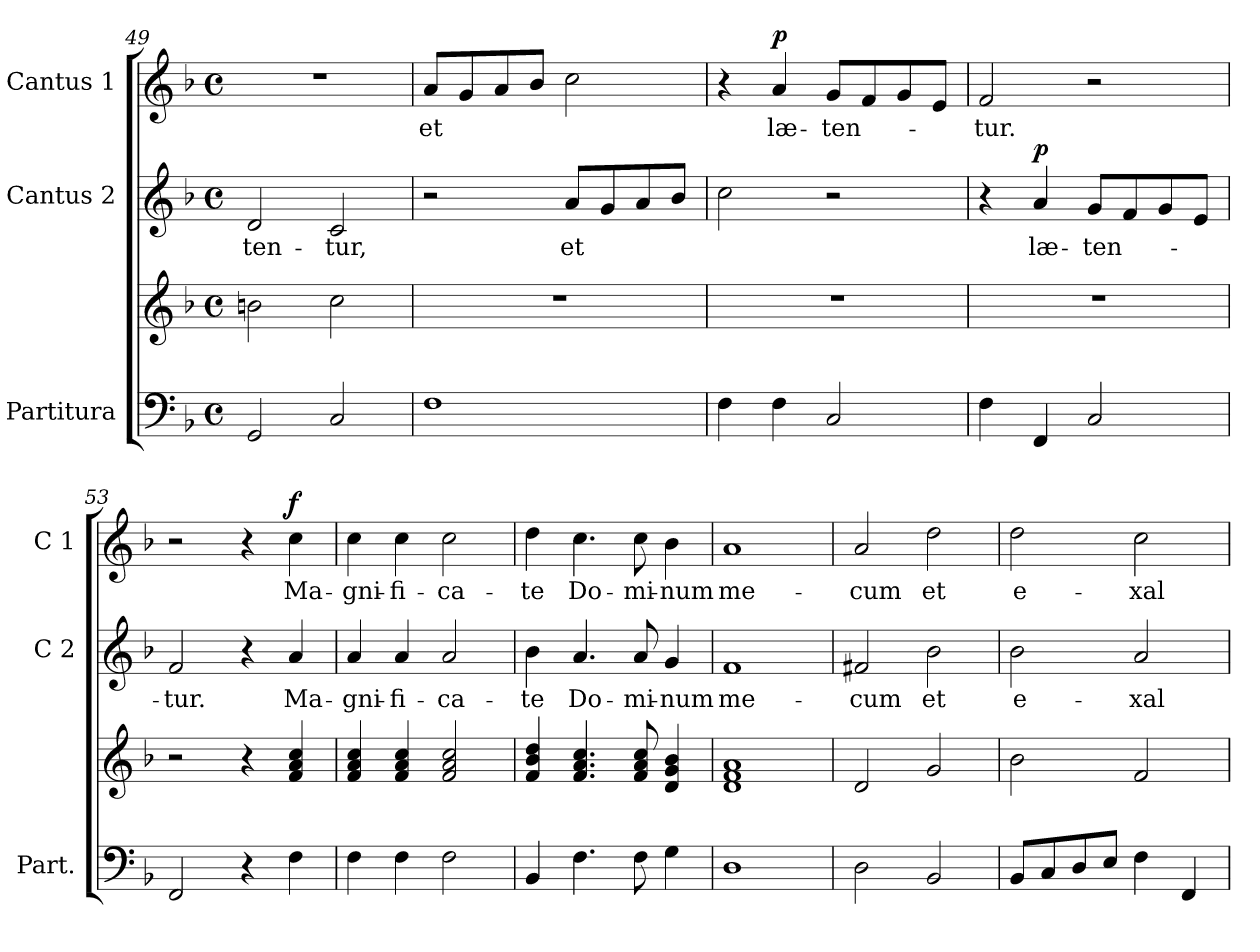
**kern	**kern	**kern	**text	**dynam	**kern	**text	**dynam
*part3	*part3	*part2	*part2	*part2	*part1	*part1	*part1
*staff4	*staff3	*staff2	*staff2	*staff2	*staff1	*staff1	*staff1
*I"Partitura	*	*I"Cantus 2	*	*	*I"Cantus 1	*	*
*I'Part.	*	*I'C 2	*	*	*I'C 1	*	*
*clefF4	*clefG2	*clefG2	*	*	*clefG2	*	*
*k[b-]	*k[b-]	*k[b-]	*	*	*k[b-]	*	*
*F:	*F:	*F:	*	*	*F:	*	*
*M4/4	*M4/4	*M4/4	*	*	*M4/4	*	*
*met(c)	*met(c)	*met(c)	*	*	*met(c)	*	*
=49	=49	=49	=49	=49	=49	=49	=49
!	!	!	!LO:LY:b	!	!	!	!
2GG/	2bn!\	2d/	-ten-	.	1r	.	.
!	!	!	!LO:LY:b	!	!	!	!
2C/	2cc!\	2c/	-tur,	.	.	.	.
=50	=50	=50	=50	=50	=50	=50	=50
!	!	!	!	!	!	!LO:LY:b	!
1F	1r	2r	.	.	8a/L	et	.
.	.	.	.	.	8g/	.	.
.	.	.	.	.	8a/	.	.
.	.	.	.	.	8b-/J	.	.
!	!	!	!LO:LY:b	!	!	!	!
.	.	8a/L	et	.	2cc\	.	.
.	.	8g/	.	.	.	.	.
.	.	8a/	.	.	.	.	.
.	.	8b-/J	.	.	.	.	.
=51	=51	=51	=51	=51	=51	=51	=51
4F\	1r	2cc\	.	.	4r	.	.
!	!	!	!	!	!	!LO:LY:b	!LO:DY:a
4F\	.	.	.	.	4a/	læ-	p
!	!	!	!	!	!	!LO:LY:b	!
2C/	.	2r	.	.	8g/L	-ten-	.
.	.	.	.	.	8f/	.	.
.	.	.	.	.	8g/	.	.
.	.	.	.	.	8e/J	.	.
!!LO:PB:g=z
=52	=52	=52	=52	=52	=52	=52	=52
!	!	!	!	!	!	!LO:LY:b	!
4F\	1r	4r	.	.	2f/	-tur.	.
!	!	!	!LO:LY:b	!LO:DY:a	!	!	!
4FF/	.	4a/	læ-	p	.	.	.
!	!	!	!LO:LY:b	!	!	!	!
2C/	.	8g/L	-ten-	.	2r	.	.
.	.	8f/	.	.	.	.	.
.	.	8g/	.	.	.	.	.
.	.	8e/J	.	.	.	.	.
=53	=53	=53	=53	=53	=53	=53	=53
!	!	!	!LO:LY:b	!	!	!	!
2FF/	2r	2f/	-tur.	.	2r	.	.
4r	4r	4r	.	.	4r	.	.
!	!	!	!LO:LY:b	!	!	!	!
!	!	!	!	!	!	!LO:LY:b	!LO:DY:a
4F\	4f!/ 4a!/ 4cc!/	4a/	Ma-	.	4cc\	Ma-	f
=54	=54	=54	=54	=54	=54	=54	=54
!	!	!	!LO:LY:b	!	!	!	!
!	!	!	!	!	!	!LO:LY:b	!
4F\	4f!/ 4a!/ 4cc!/	4a/	-gni-	.	4cc\	-gni-	.
!	!	!	!LO:LY:b	!	!	!	!
!	!	!	!	!	!	!LO:LY:b	!
4F\	4f!/ 4a!/ 4cc!/	4a/	-fi-	.	4cc\	-fi-	.
!	!	!	!LO:LY:b	!	!	!	!
!	!	!	!	!	!	!LO:LY:b	!
2F\	2f!/ 2a!/ 2cc!/	2a/	-ca-	.	2cc\	-ca-	.
=55	=55	=55	=55	=55	=55	=55	=55
!	!	!	!LO:LY:b	!	!	!	!
!	!	!	!	!	!	!LO:LY:b	!
4BB-/	4f!/ 4b-!/ 4dd!/	4b-\	-te	.	4dd\	-te	.
!	!	!	!LO:LY:b	!	!	!	!
!	!	!	!	!	!	!LO:LY:b	!
4.F\	4.f!/ 4.a!/ 4.cc!/	4.a/	Do-	.	4.cc\	Do-	.
!	!	!	!LO:LY:b	!	!	!	!
!	!	!	!	!	!	!LO:LY:b	!
8F\	8f!/ 8a!/ 8cc!/	8a/	-mi-	.	8cc\	-mi-	.
!	!	!	!LO:LY:b	!	!	!	!
!	!	!	!	!	!	!LO:LY:b	!
4G\	4d!/ 4g!/ 4b-!/	4g/	-num	.	4b-\	-num	.
=56	=56	=56	=56	=56	=56	=56	=56
!	!	!	!LO:LY:b	!	!	!	!
!	!	!	!	!	!	!LO:LY:b	!
1D	1d! 1f! 1a!	1f	me-	.	1a	me-	.
=57	=57	=57	=57	=57	=57	=57	=57
!	!	!	!LO:LY:b	!	!	!	!
!	!	!	!	!	!	!LO:LY:b	!
2D\	2d!/	2f#X/	-cum	.	2a/	-cum	.
!	!	!	!LO:LY:b	!	!	!	!
!	!	!	!	!	!	!LO:LY:b	!
2BB-/	2g!/	2b-\	et	.	2dd\	et	.
=58	=58	=58	=58	=58	=58	=58	=58
!	!	!	!LO:LY:b	!	!	!	!
!	!	!	!	!	!	!LO:LY:b	!
8BB-/L	2b-!\	2b-\	e-	.	2dd\	e-	.
8C/	.	.	.	.	.	.	.
8D/	.	.	.	.	.	.	.
8E/J	.	.	.	.	.	.	.
!	!	!	!LO:LY:b	!	!	!	!
!	!	!	!	!	!	!LO:LY:b	!
4F\	2f!/	2a/	-xal-	.	2cc\	-xal-	.
4FF/	.	.	.	.	.	.	.
=	=	=	=	=	=	=	=
*-	*-	*-	*-	*-	*-	*-	*-
